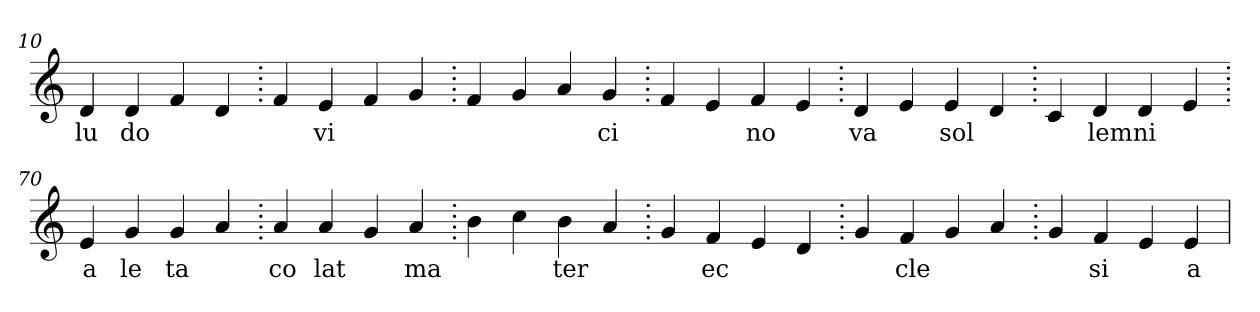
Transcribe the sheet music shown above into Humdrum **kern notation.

**kern	**text
*part1	*part1
*staff1	*staff1
*clefG2	*
=10.	=10.
4d	lu
4d	do
4f	.
4d	.
=20.	=20.
4f	.
4e	vi
4f	.
4g	.
=30.	=30.
4f	.
4g	.
4a	.
4g	ci
=40.	=40.
4f	.
4e	.
4f	no
4e	.
=50.	=50.
4d	va
4e	.
4e	sol
4d	.
=60.	=60.
4c	.
4d	lem
4d	ni
4e	.
=70.	=70.
4e	a
4g	le
4g	ta
4a	.
=80.	=80.
4a	co
4a	lat
4g	.
4a	ma
=90.	=90.
4b	.
4cc	.
4b	ter
4a	.
=100.	=100.
4g	.
4f	ec
4e	.
4d	.
=110.	=110.
4g	.
4f	cle
4g	.
4a	.
=120.	=120.
4g	.
4f	si
4e	.
4e	a
=	=
*-	*-
